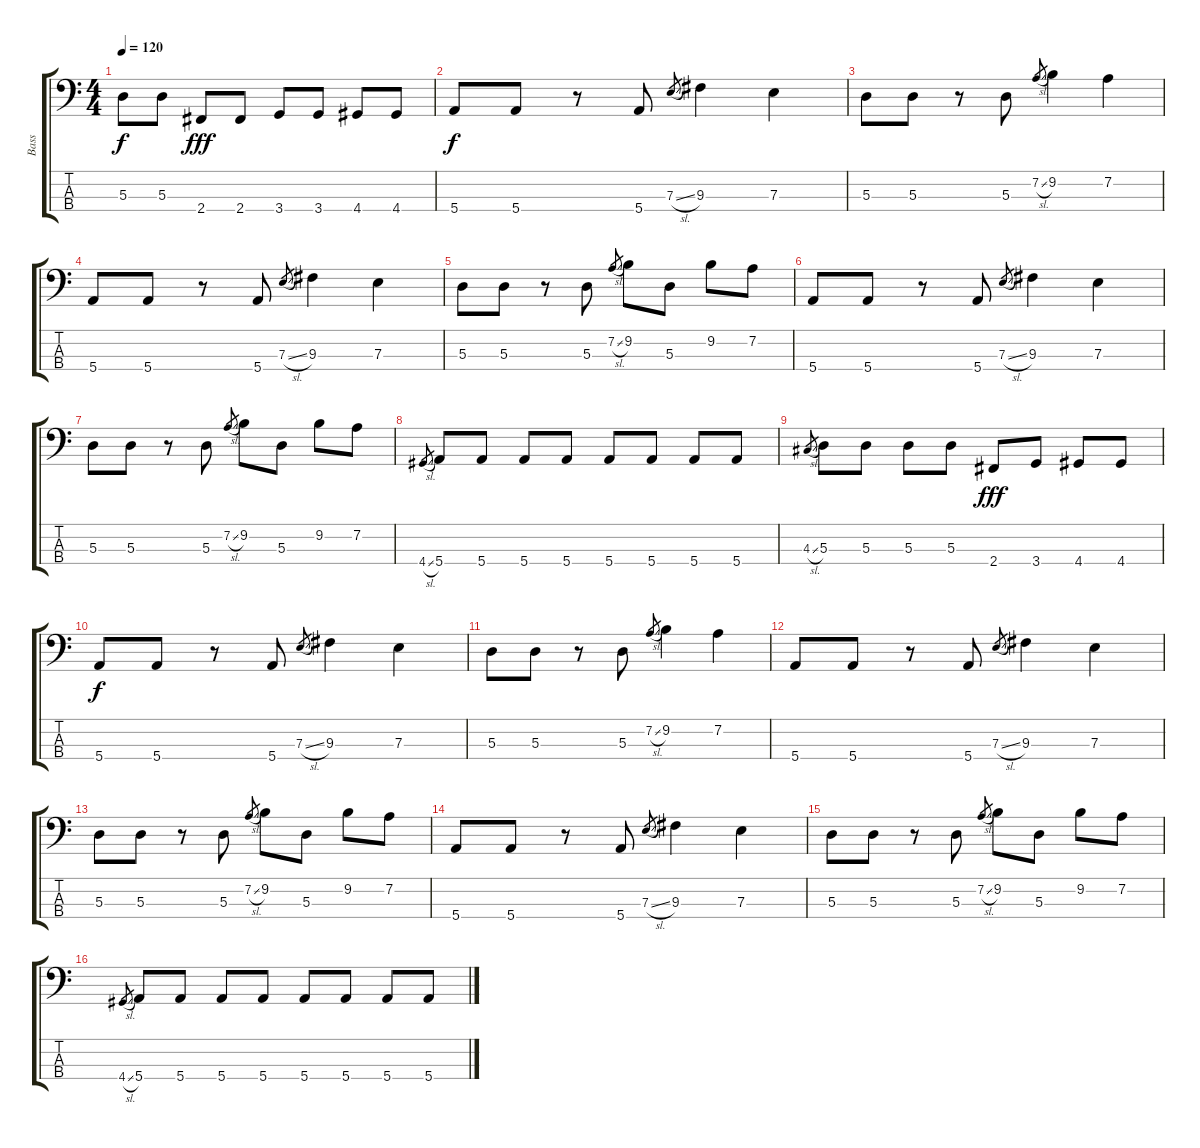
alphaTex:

\track ("Bass" "Bass") {instrument electricbasspick}
\staff {score tabs}
\tuning (G2 D2 A1 E1) {hide}
\ts (4 4)
\tempo 120
\clef f4
\ks c
5.3.8{dy f} 5.3.8 2.4.8{dy fff} 2.4.8 3.4.8 3.4.8 4.4.8 4.4.8 |
5.4.8{dy f} 5.4.8 r.8 5.4.8 7.3{sl}.8{gr} 9.3.4 7.3.4 |
5.3.8 5.3.8 r.8 5.3.8 7.2{sl}.8{gr} 9.2.4 7.2.4 |
5.4.8 5.4.8 r.8 5.4.8 7.3{sl}.8{gr} 9.3.4 7.3.4 |
5.3.8 5.3.8 r.8 5.3.8 7.2{sl}.8{gr} 9.2.8 5.3.8 9.2.8 7.2.8 |
5.4.8 5.4.8 r.8 5.4.8 7.3{sl}.8{gr} 9.3.4 7.3.4 |
5.3.8 5.3.8 r.8 5.3.8 7.2{sl}.8{gr} 9.2.8 5.3.8 9.2.8 7.2.8 |
4.4{sl}.8{gr} 5.4.8 5.4.8 5.4.8 5.4.8 5.4.8 5.4.8 5.4.8 5.4.8 |
4.3{sl}.8{gr} 5.3.8 5.3.8 5.3.8 5.3.8 2.4.8{dy fff} 3.4.8 4.4.8 4.4.8 |
5.4.8{dy f} 5.4.8 r.8 5.4.8 7.3{sl}.8{gr} 9.3.4 7.3.4 |
5.3.8 5.3.8 r.8 5.3.8 7.2{sl}.8{gr} 9.2.4 7.2.4 |
5.4.8 5.4.8 r.8 5.4.8 7.3{sl}.8{gr} 9.3.4 7.3.4 |
5.3.8 5.3.8 r.8 5.3.8 7.2{sl}.8{gr} 9.2.8 5.3.8 9.2.8 7.2.8 |
5.4.8 5.4.8 r.8 5.4.8 7.3{sl}.8{gr} 9.3.4 7.3.4 |
5.3.8 5.3.8 r.8 5.3.8 7.2{sl}.8{gr} 9.2.8 5.3.8 9.2.8 7.2.8 |
4.4{sl}.8{gr} 5.4.8 5.4.8 5.4.8 5.4.8 5.4.8 5.4.8 5.4.8 5.4.8
